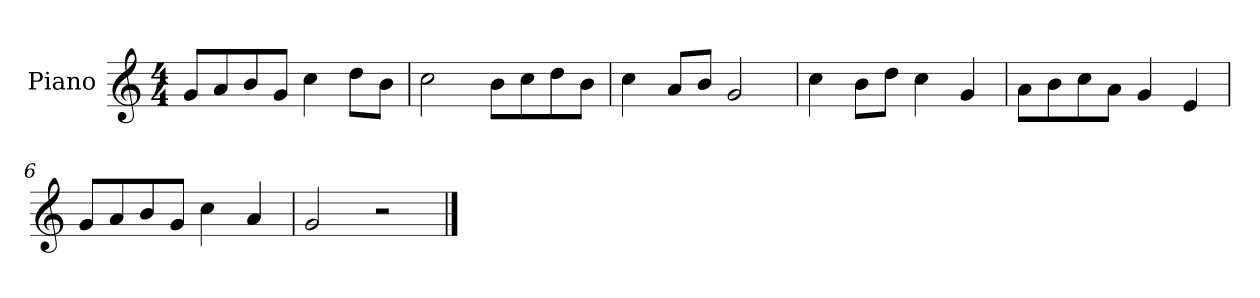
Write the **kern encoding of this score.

**kern
*part1
*staff1
*I"Piano
*I'P-no
*clefG2
*k[]
*M4/4
*MM90
=1
8g/L
8a/
8b/
8g/J
4cc\
8dd\L
8b\J
=2
2cc\
8b\L
8cc\
8dd\
8b\J
=3
4cc\
8a/L
8b/J
2g/
=4
4cc\
8b\L
8dd\J
4cc\
4g/
=5
8a\L
8b\
8cc\
8a\J
4g/
4e/
=6
8g/L
8a/
8b/
8g/J
4cc\
4a/
=7
2g/
2r
==
*-
